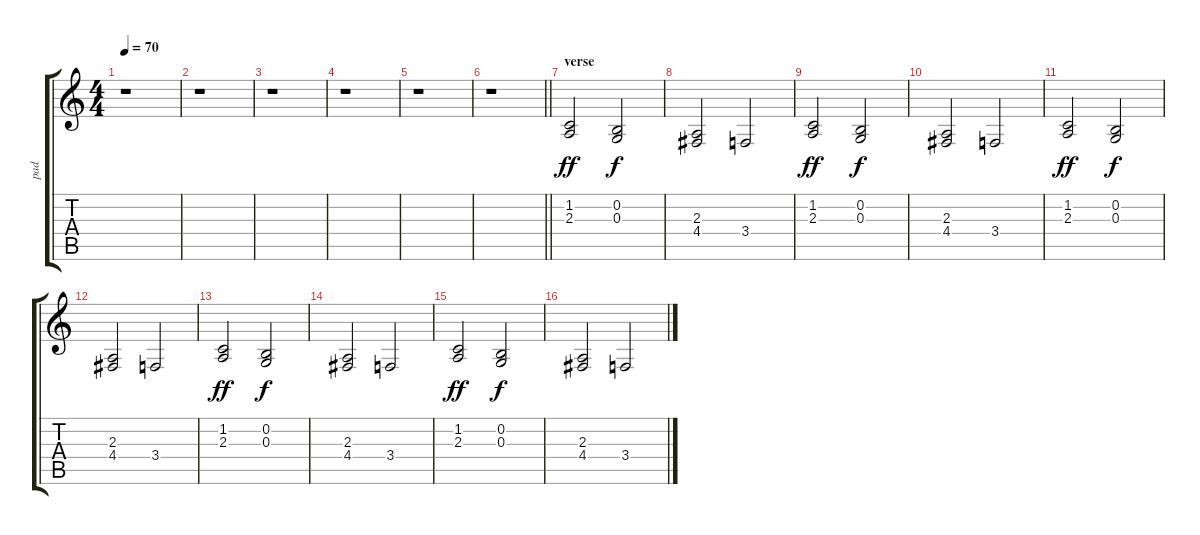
\track ("pad" "pad") {instrument pad5bowed}
\staff {score tabs}
\tuning (E4 B3 G3 D3 A2 E2) {hide}
\ts (4 4)
\tempo 70
\clef g2
\ks c
r.1{dy f} |
r.1 |
r.1 |
r.1 |
r.1 |
\barLineRight lightlight
r.1 |
\section ("" "verse")
(1.2 2.3).2{dy ff} (0.2 0.3).2{dy f} |
(2.3 4.4).2 3.4.2 |
(1.2 2.3).2{dy ff} (0.2 0.3).2{dy f} |
(2.3 4.4).2 3.4.2 |
(1.2 2.3).2{dy ff} (0.2 0.3).2{dy f} |
(2.3 4.4).2 3.4.2 |
(1.2 2.3).2{dy ff} (0.2 0.3).2{dy f} |
(2.3 4.4).2 3.4.2 |
(1.2 2.3).2{dy ff} (0.2 0.3).2{dy f} |
(2.3 4.4).2 3.4.2
